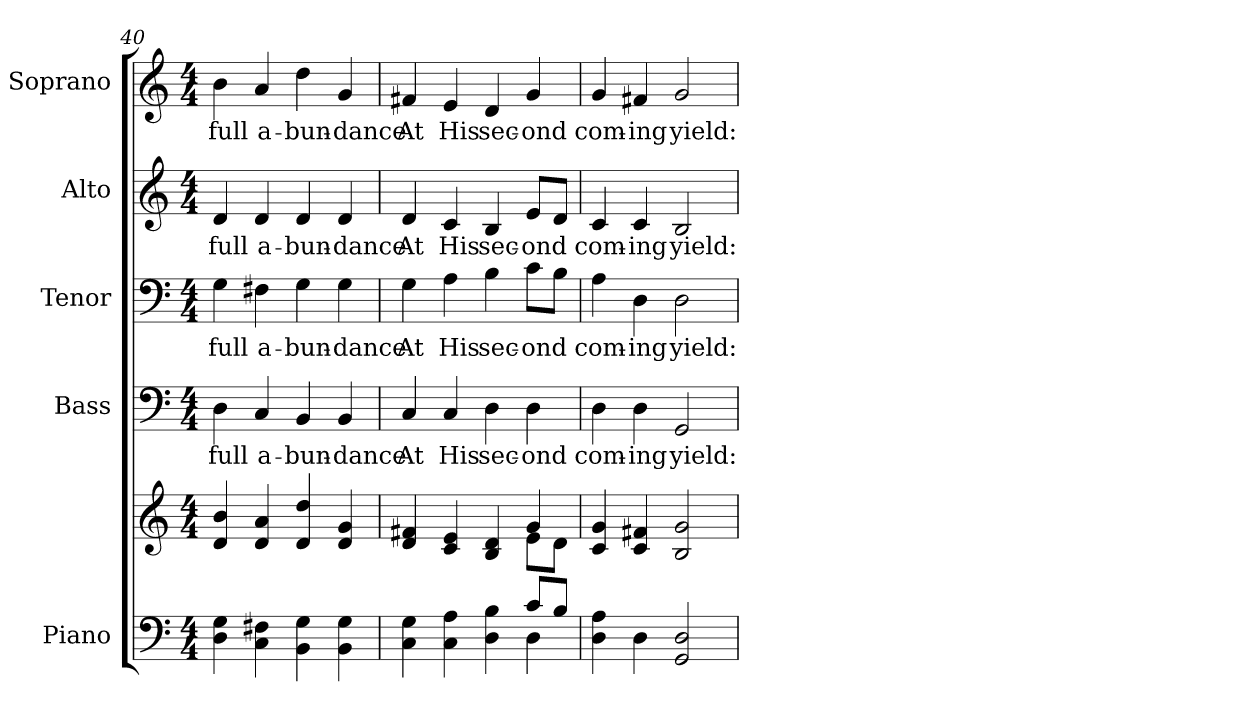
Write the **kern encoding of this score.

**kern	**kern	**kern	**text	**kern	**text	**kern	**text	**kern	**text
*part5	*part5	*part4	*part4	*part3	*part3	*part2	*part2	*part1	*part1
*staff6	*staff5	*staff4	*staff4	*staff3	*staff3	*staff2	*staff2	*staff1	*staff1
*I"Piano	*	*I"Bass	*	*I"Tenor	*	*I"Alto	*	*I"Soprano	*
*I'Pno.	*	*I'B.	*	*I'T.	*	*I'A.	*	*I'S.	*
*clefF4	*clefG2	*clefF4	*	*clefF4	*	*clefG2	*	*clefG2	*
*k[]	*k[]	*k[]	*	*k[]	*	*k[]	*	*k[]	*
*C:	*C:	*C:	*	*C:	*	*C:	*	*C:	*
*M4/4	*M4/4	*M4/4	*	*M4/4	*	*M4/4	*	*M4/4	*
=40	=40	=40	=40	=40	=40	=40	=40	=40	=40
!	!	!	!LO:LY:b:color=#000000	!	!	!	!	!	!
!	!	!	!	!	!LO:LY:b:color=#000000	!	!	!	!
!	!	!	!	!	!	!	!LO:LY:b:color=#000000	!	!
!	!	!	!	!	!	!	!	!	!LO:LY:b:color=#000000
4Di\ 4Gi	4di/ 4bi	4Di\	full	4Gi\	full	4di/	full	4bi\	full
!	!	!	!LO:LY:b:color=#000000	!	!	!	!	!	!
!	!	!	!	!	!LO:LY:b:color=#000000	!	!	!	!
!	!	!	!	!	!	!	!LO:LY:b:color=#000000	!	!
!	!	!	!	!	!	!	!	!	!LO:LY:b:color=#000000
4Ci\ 4F#Xi	4di/ 4ai	4Ci/	a-	4F#Xi\	a-	4di/	a-	4ai/	a-
!	!	!	!LO:LY:b:color=#000000	!	!	!	!	!	!
!	!	!	!	!	!LO:LY:b:color=#000000	!	!	!	!
!	!	!	!	!	!	!	!LO:LY:b:color=#000000	!	!
!	!	!	!	!	!	!	!	!	!LO:LY:b:color=#000000
4BBi\ 4Gi	4di/ 4ddi	4BBi/	-bun-	4Gi\	-bun-	4di/	-bun-	4ddi\	-bun-
!	!	!	!LO:LY:b:color=#000000	!	!	!	!	!	!
!	!	!	!	!	!LO:LY:b:color=#000000	!	!	!	!
!	!	!	!	!	!	!	!LO:LY:b:color=#000000	!	!
!	!	!	!	!	!	!	!	!	!LO:LY:b:color=#000000
4BBi\ 4Gi	4di/ 4gi	4BBi/	-dance	4Gi\	-dance	4di/	-dance	4gi/	-dance
!!LO:PB:g=z
=41	=41	=41	=41	=41	=41	=41	=41	=41	=41
*^	*^	*	*	*	*	*	*	*	*
!	!	!	!	!	!LO:LY:b:color=#000000	!	!	!	!	!	!
!	!	!	!	!	!	!	!LO:LY:b:color=#000000	!	!	!	!
!	!	!	!	!	!	!	!	!	!LO:LY:b:color=#000000	!	!
!	!	!	!	!	!	!	!	!	!	!	!LO:LY:b:color=#000000
4Ci\ 4Gi	2ryy	4di/ 4f#Xi	2ryy	4Ci/	At	4Gi\	At	4di/	At	4f#Xi/	At
!	!	!	!	!	!LO:LY:b:color=#000000	!	!	!	!	!	!
!	!	!	!	!	!	!	!LO:LY:b:color=#000000	!	!	!	!
!	!	!	!	!	!	!	!	!	!LO:LY:b:color=#000000	!	!
!	!	!	!	!	!	!	!	!	!	!	!LO:LY:b:color=#000000
4Ci\ 4Ai	.	4ci/ 4ei	.	4Ci/	His	4Ai\	His	4ci/	His	4ei/	His
!	!	!	!	!	!LO:LY:b:color=#000000	!	!	!	!	!	!
!	!	!	!	!	!	!	!LO:LY:b:color=#000000	!	!	!	!
!	!	!	!	!	!	!	!	!	!LO:LY:b:color=#000000	!	!
!	!	!	!	!	!	!	!	!	!	!	!LO:LY:b:color=#000000
4Di\ 4Bi	4ryy	4Bi/ 4di	4ryy	4Di\	sec-	4Bi\	sec-	4Bi/	sec-	4di/	sec-
!	!	!	!	!	!LO:LY:b:color=#000000	!	!	!	!	!	!
!	!	!	!	!	!	!	!LO:LY:b:color=#000000	!	!	!	!
!	!	!	!	!	!	!	!	!	!LO:LY:b:color=#000000	!	!
!	!	!	!	!	!	!	!	!	!	!	!LO:LY:b:color=#000000
8ci/L	4Di\	4gi/	8ei\L	4Di\	-ond	8ci\L	-ond	8ei/L	-ond	4gi/	-ond
8Bi/J	.	.	8di\J	.	.	8Bi\J	.	8di/J	.	.	.
*v	*v	*	*	*	*	*	*	*	*	*	*
*	*v	*v	*	*	*	*	*	*	*	*
=42	=42	=42	=42	=42	=42	=42	=42	=42	=42
*	*^	*	*	*	*	*	*	*	*
!	!	!	!	!LO:LY:b:color=#000000	!	!	!	!	!	!
*	*v	*v	*	*	*	*	*	*	*	*
*	*^	*	*	*	*	*	*	*	*
!	!	!	!	!	!	!LO:LY:b:color=#000000	!	!	!	!
*	*v	*v	*	*	*	*	*	*	*	*
*	*^	*	*	*	*	*	*	*	*
!	!	!	!	!	!	!	!	!LO:LY:b:color=#000000	!	!
*	*v	*v	*	*	*	*	*	*	*	*
*	*^	*	*	*	*	*	*	*	*
!	!	!	!	!	!	!	!	!	!	!LO:LY:b:color=#000000
*	*v	*v	*	*	*	*	*	*	*	*
4Di\ 4Ai	4ci/ 4gi	4Di\	com-	4Ai\	com-	4ci/	com-	4gi/	com-
!	!	!	!LO:LY:b:color=#000000	!	!	!	!	!	!
!	!	!	!	!	!LO:LY:b:color=#000000	!	!	!	!
!	!	!	!	!	!	!	!LO:LY:b:color=#000000	!	!
!	!	!	!	!	!	!	!	!	!LO:LY:b:color=#000000
4Di\	4ci/ 4f#Xi	4Di\	-ing	4Di\	-ing	4ci/	-ing	4f#Xi/	-ing
!	!	!	!LO:LY:b:color=#000000	!	!	!	!	!	!
!	!	!	!	!	!LO:LY:b:color=#000000	!	!	!	!
!	!	!	!	!	!	!	!LO:LY:b:color=#000000	!	!
!	!	!	!	!	!	!	!	!	!LO:LY:b:color=#000000
2GGi/ 2Di	2Bi/ 2gi	2GGi/	yield:	2Di\	yield:	2Bi/	yield:	2gi/	yield:
=	=	=	=	=	=	=	=	=	=
*-	*-	*-	*-	*-	*-	*-	*-	*-	*-
